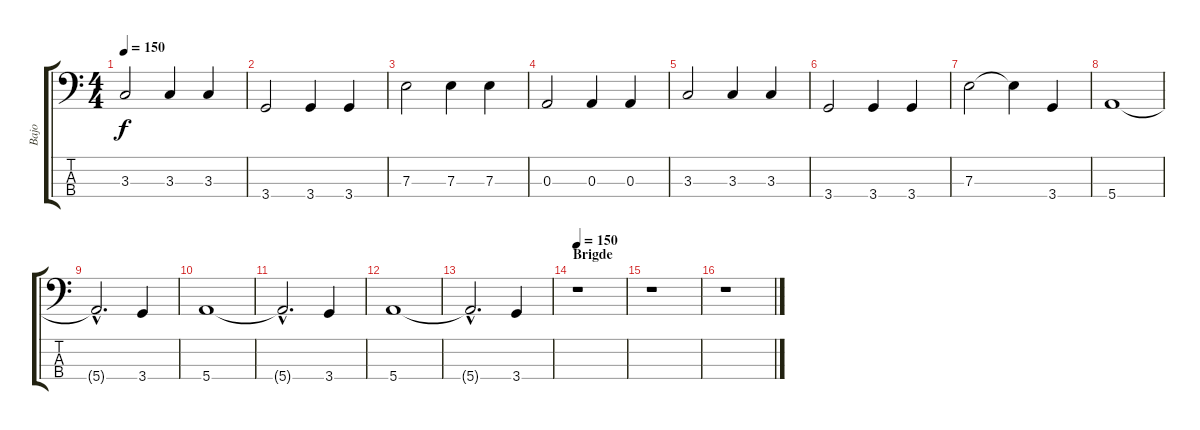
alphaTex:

\track ("Bajo" "Bajo") {instrument electricbasspick}
\staff {score tabs}
\tuning (G2 D2 A1 E1) {hide}
\ts (4 4)
\tempo 150
\clef f4
\ks c
3.3.2{dy f} 3.3.4 3.3.4 |
3.4.2 3.4.4 3.4.4 |
7.3.2 7.3.4 7.3.4 |
0.3.2 0.3.4 0.3.4 |
3.3.2 3.3.4 3.3.4 |
3.4.2 3.4.4 3.4.4 |
7.3.2 7.3{t}.4 3.4.4 |
\section ("" "")
5.4.1 |
5.4{hac t}.2{d} 3.4.4 |
5.4.1 |
5.4{hac t}.2{d} 3.4.4 |
5.4.1 |
5.4{hac t}.2{d} 3.4.4 |
\section ("" "Brigde")
\tempo 150
r.1 |
r.1 |
r.1
